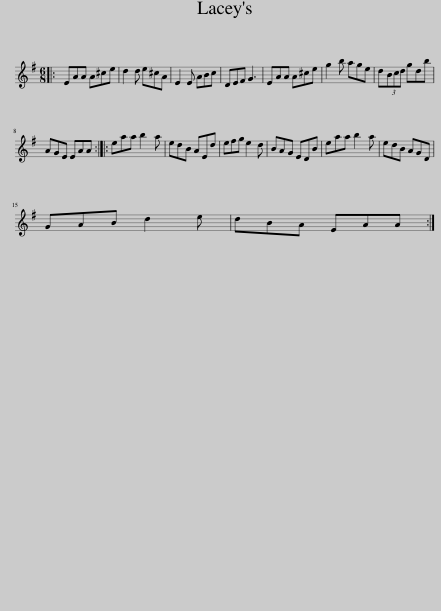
X:1
L:1/8
M:6/8
I:linebreak $
K:G
V:1 treble
V:1
|: EAA A^ce | d2 d e^cA | E2 E ABc | DEF G3 | EAA A^ce | %5
 g2 b age | d(3Bcd gdb |$ AGE EAA :: eaa b2 a | edB AEd | %10
 efg e2 d | BAG EDB | eaa b2 a | edB AGD |$ GAB d2 e | %15
 dBA EAA :| %16
